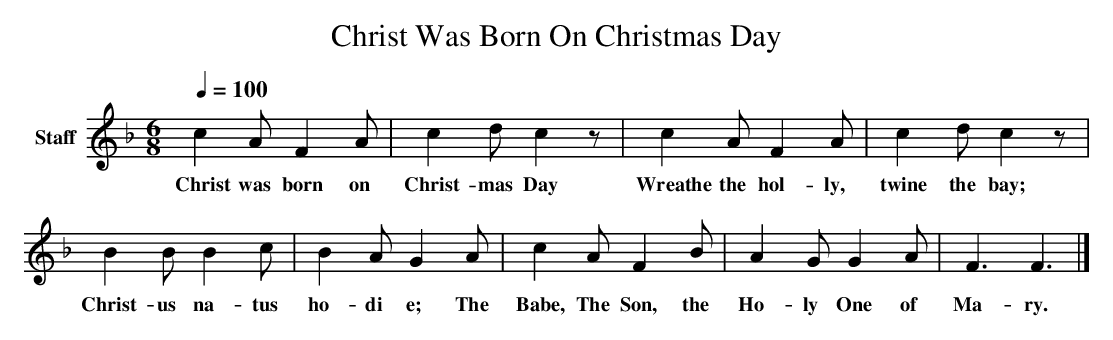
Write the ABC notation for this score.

X:1
T: Christ Was Born On Christmas Day
L: 1/4
M: 6/8
Q: 1/4=100
V: P1 name="Staff"
K: F
[V: P1]  c A/ F A/ | c d/ cz/ | c A/ F A/ | c d/ cz/ | B B/ B c/ | B A/ G A/ | c A/ F B/ | A G/ G A/ | F3/ F3/|]
w: Christ was born on Christ- mas Day Wreathe the hol- ly, twine the bay; Christ- us na- tus ho- di e; The Babe, The Son, the Ho- ly One of Ma- ry.
